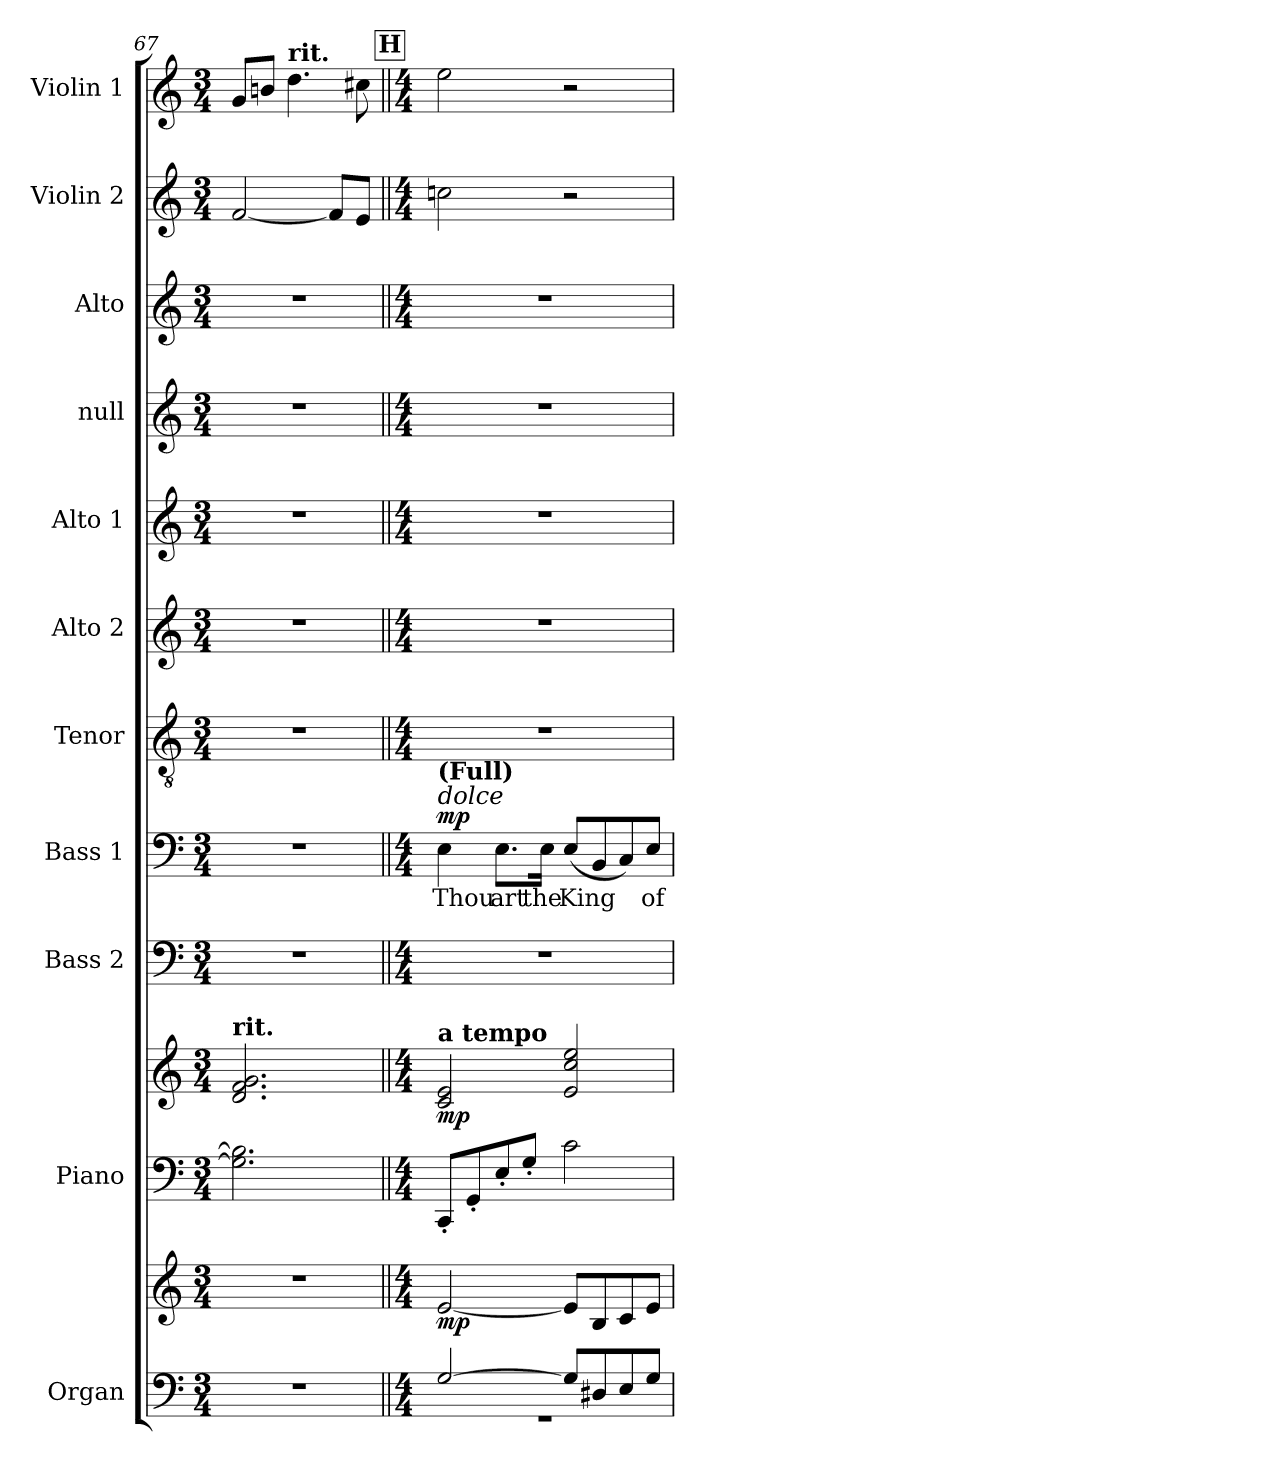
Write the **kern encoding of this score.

**kern	**kern	**dynam	**kern	**kern	**dynam	**kern	**kern	**text	**dynam	**kern	**kern	**kern	**kern	**kern	**kern	**kern
*part11	*part11	*part11	*part10	*part10	*part10	*part9	*part8	*part8	*part8	*part7	*part6	*part5	*part4	*part3	*part2	*part1
*staff13	*staff12	*staff12/13	*staff11	*staff10	*staff10/11	*staff9	*staff8	*staff8	*staff8	*staff7	*staff6	*staff5	*staff4	*staff3	*staff2	*staff1
*I"Organ	*	*	*I"Piano	*	*	*I"Bass 2	*I"Bass 1	*	*	*I"Tenor	*I"Alto 2	*I"Alto 1	*I"null	*I"Alto	*I"Violin 2	*I"Violin 1
*I'Org.	*	*	*	*	*	*I'B. 2	*I'B. 1	*	*	*I'T.	*I'A. 2	*I'A. 1	*	*	*I'Vln. 2	*I'Vln. 1
!!LO:PB:g=z
*clefF4	*clefG2	*	*clefF4	*clefG2	*	*clefF4	*clefF4	*	*	*clefGv2	*clefG2	*clefG2	*clefG2	*clefG2	*clefG2	*clefG2
*k[]	*k[]	*	*k[]	*k[]	*	*k[]	*k[]	*	*	*k[]	*k[]	*k[]	*k[]	*k[]	*k[]	*k[]
*M3/4	*M3/4	*	*M3/4	*M3/4	*	*M3/4	*M3/4	*	*	*M3/4	*M3/4	*M3/4	*M3/4	*M3/4	*M3/4	*M3/4
=67	=67	=67	=67	=67	=67	=67	=67	=67	=67	=67	=67	=67	=67	=67	=67	=67
!	!	!	!	!LO:TX:a:B:t=rit.	!	!	!	!	!	!	!	!	!	!	!	!
2.r	2.r	.	2.G#\] 2.B\]	2.d/ 2.f/ 2.g/	.	2.r	2.r	.	.	2.r	2.r	2.r	2.r	2.r	[2f/	8g/L
.	.	.	.	.	.	.	.	.	.	.	.	.	.	.	.	8bn/J
!	!	!	!	!	!	!	!	!	!	!	!	!	!	!	!	!LO:TX:a:B:t=rit.
.	.	.	.	.	.	.	.	.	.	.	.	.	.	.	.	4.dd\
.	.	.	.	.	.	.	.	.	.	.	.	.	.	.	8f/L]	.
.	.	.	.	.	.	.	.	.	.	.	.	.	.	.	8e/J	8cc#X\
!!LO:REH:place=s1:a:B:fs=14:t=H
=68||	=68||	=68||	=68||	=68||	=68||	=68||	=68||	=68||	=68||	=68||	=68||	=68||	=68||	=68||	=68||	=68||
*M4/4	*M4/4	*	*M4/4	*M4/4	*	*M4/4	*M4/4	*	*	*M4/4	*M4/4	*M4/4	*M4/4	*M4/4	*M4/4	*M4/4
*^	*	*	*	*	*	*	*	*	*	*	*	*	*	*	*	*
!	!	!	!	!	!	!	!	!LO:TX:a:i:t=dolce	!	!	!	!	!	!	!	!	!
!	!	!	!	!	!	!	!	!LO:TX:a:B:t=(Full)	!	!	!	!	!	!	!	!	!
!	!	!	!	!	!LO:TX:a:B:t=a tempo	!	!	!	!	!	!	!	!	!	!	!	!
!	!	!	!LO:DY:b	!	!	!LO:DY:b	!	!	!LO:LY:b	!LO:DY:b	!	!	!	!	!	!	!
[2G/	1r	[2e/	mp	8CC'/L	2c/ 2e/	mp	1r	4E\	Thou	mp	1r	1r	1r	1r	1r	2ccn\	2ee\
.	.	.	.	8GG'/	.	.	.	.	.	.	.	.	.	.	.	.	.
!	!	!	!	!	!	!	!	!	!LO:LY:b	!	!	!	!	!	!	!	!
.	.	.	.	8E'/	.	.	.	8.E\L	art	.	.	.	.	.	.	.	.
.	.	.	.	8G'/J	.	.	.	.	.	.	.	.	.	.	.	.	.
!	!	!	!	!	!	!	!	!	!LO:LY:b	!	!	!	!	!	!	!	!
.	.	.	.	.	.	.	.	16E\Jk	the	.	.	.	.	.	.	.	.
!	!	!	!	!	!	!	!	!	!LO:LY:b	!	!	!	!	!	!	!	!
8G/L]	.	8e/L]	.	2c\	2e/ 2cc/ 2ee/	.	.	(<8E/L	King	.	.	.	.	.	.	2r	2r
8D#X/	.	8B/	.	.	.	.	.	8BB/	.	.	.	.	.	.	.	.	.
8E/	.	8c/	.	.	.	.	.	8C/)	.	.	.	.	.	.	.	.	.
!	!	!	!	!	!	!	!	!	!LO:LY:b	!	!	!	!	!	!	!	!
8G/J	.	8e/J	.	.	.	.	.	8E/J	of	.	.	.	.	.	.	.	.
*v	*v	*	*	*	*	*	*	*	*	*	*	*	*	*	*	*	*
=	=	=	=	=	=	=	=	=	=	=	=	=	=	=	=	=
*-	*-	*-	*-	*-	*-	*-	*-	*-	*-	*-	*-	*-	*-	*-	*-	*-
